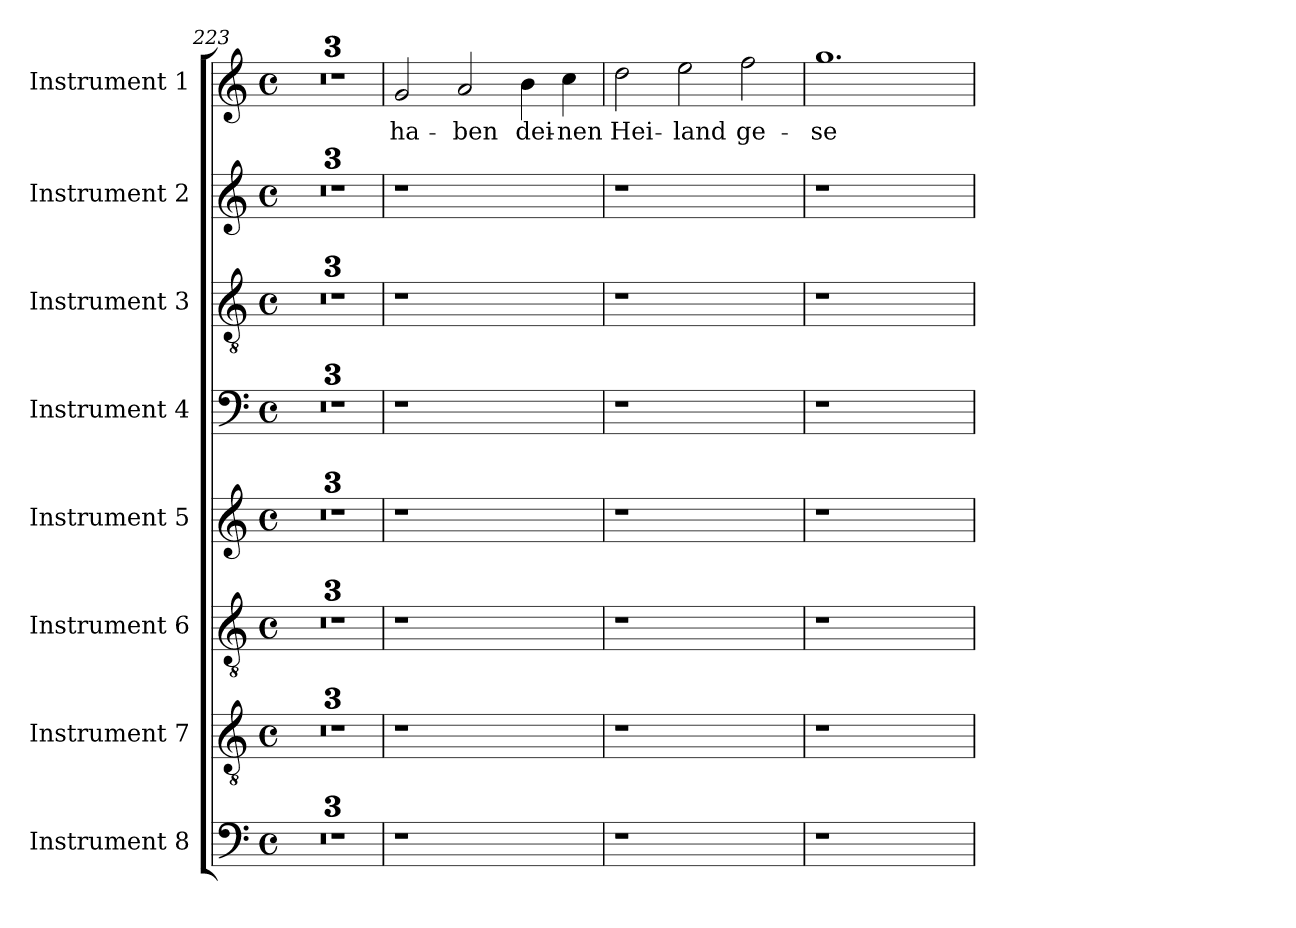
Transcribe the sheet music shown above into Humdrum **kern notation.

**kern	**kern	**kern	**kern	**kern	**kern	**kern	**kern	**text
*part8	*part7	*part6	*part5	*part4	*part3	*part2	*part1	*part1
*staff8	*staff7	*staff6	*staff5	*staff4	*staff3	*staff2	*staff1	*staff1
*I"Instrument 8	*I"Instrument 7	*I"Instrument 6	*I"Instrument 5	*I"Instrument 4	*I"Instrument 3	*I"Instrument 2	*I"Instrument 1	*
*clefF4	*clefGv2	*clefGv2	*clefG2	*clefF4	*clefGv2	*clefG2	*clefG2	*
*M4/4	*M4/4	*M4/4	*M4/4	*M4/4	*M4/4	*M4/4	*M4/4	*
*met(c)	*met(c)	*met(c)	*met(c)	*met(c)	*met(c)	*met(c)	*met(c)	*
=223	=223	=223	=223	=223	=223	=223	=223	=223
1r	1r	1r	1r	1r	1r	1r	1r	.
=224	=224	=224	=224	=224	=224	=224	=224	=224
1r	1r	1r	1r	1r	1r	1r	1r	.
=225	=225	=225	=225	=225	=225	=225	=225	=225
1r	1r	1r	1r	1r	1r	1r	1r	.
!!LO:LB:g=z
=226	=226	=226	=226	=226	=226	=226	=226	=226
!	!	!	!	!	!	!	!	!LO:LY:b:cj
1r	1r	1r	1r	1r	1r	1r	2g/	ha-
!	!	!	!	!	!	!	!	!LO:LY:b:cj
.	.	.	.	.	.	.	2a/	-ben
!	!	!	!	!	!	!	!	!LO:LY:b
2ryy	2ryy	2ryy	2ryy	2ryy	2ryy	2ryy	4b\	dei-
!	!	!	!	!	!	!	!	!LO:LY:b:rj
.	.	.	.	.	.	.	4cc\	-nen
=227	=227	=227	=227	=227	=227	=227	=227	=227
!	!	!	!	!	!	!	!	!LO:LY:b:cj
1r	1r	1r	1r	1r	1r	1r	2dd\	Hei-
!	!	!	!	!	!	!	!	!LO:LY:b:cj
.	.	.	.	.	.	.	2ee\	-land
!	!	!	!	!	!	!	!	!LO:LY:b:cj
2ryy	2ryy	2ryy	2ryy	2ryy	2ryy	2ryy	2ff\	ge-
=228	=228	=228	=228	=228	=228	=228	=228	=228
!	!	!	!	!	!	!	!	!LO:LY:b:cj
1r	1r	1r	1r	1r	1r	1r	1.gg	-se-
2ryy	2ryy	2ryy	2ryy	2ryy	2ryy	2ryy	.	.
=	=	=	=	=	=	=	=	=
*-	*-	*-	*-	*-	*-	*-	*-	*-
